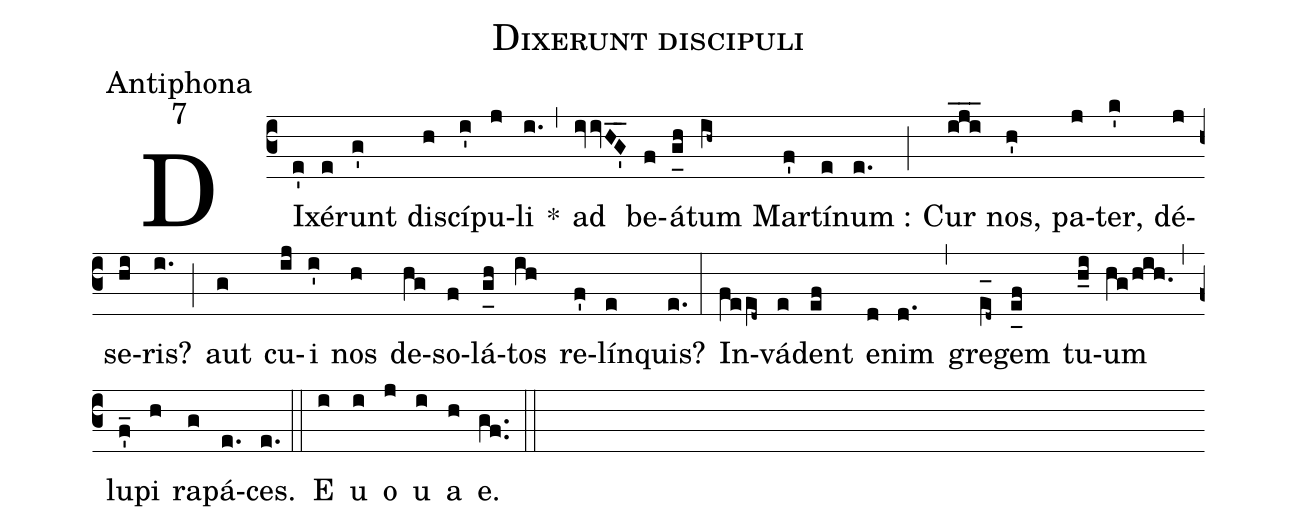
name:Dixerunt discipuli;
office-part:Antiphona;
mode:7;
%%
(c3) DI(e')xé(e)runt(g') di(h)scí(i')pu(j)li(i.) *(,) ad(ivvH_G'_) be(f)á(g_[uh:l]h)tum(ih~) Mar(f')tí(e)num :(e.) (;) Cur(iji___) nos,(h') pa(j)ter,(k') dé(j)se(hi)ris?(i.) (;) aut(g) cu(ij)i(i') nos(h) de(hg)so(f)lá(g_[uh:l]h)tos(ih) re(f')lín(e)quis?(e.) (:) In(fee[ll:1]d~)vá(e)dent(ef) e(d)nim(d.) (,) gre(e_[oh:h][ll:1]d~)gem(e_[uh:l]f) tu(h_i)um(hg/hih.) (,) lu(f'_)pi(h) ra(g)pá(e.)ces.(e.) (::) <eu>E(i) u(i) o(j) u(i) a(h) e.</eu>(gf..) (::)
